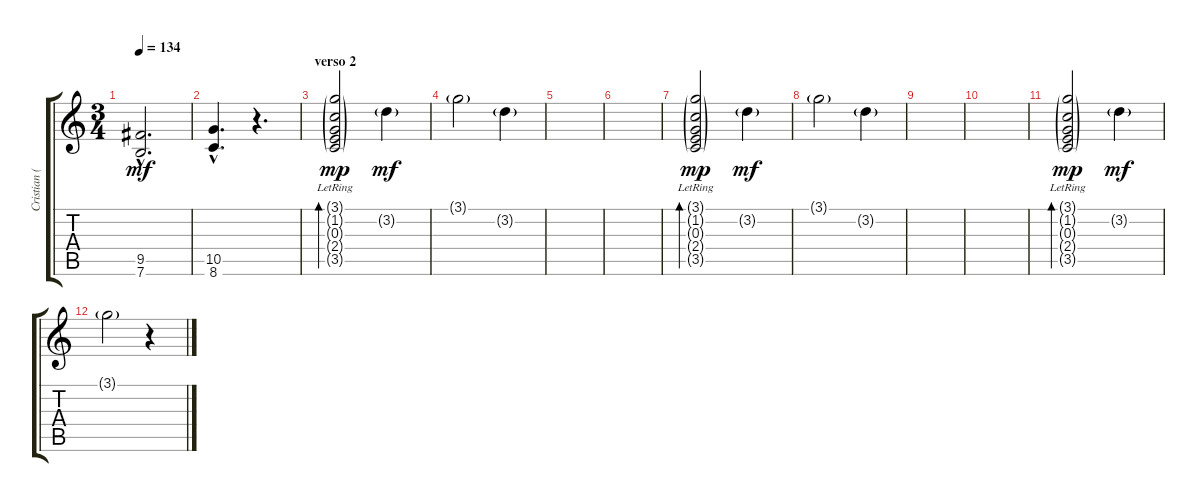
\track ("Cristian (guitarra)" "Cristian (") {instrument electricguitarclean}
\staff {score tabs}
\tuning (E4 B3 G3 D3 A2 E2) {hide}
\ts (3 4)
\tempo 134
\clef g2
\ks c
(9.5{hac} 7.6{hac}).2{d dy mf} |
(10.5{hac} 8.6{hac}).4{d} r.4{d} |
\section ("" "verso 2")
(3.1{g lr} 1.2{g lr} 0.3{g lr} 2.4{g lr} 3.5{g lr}).2{bd 240 dy mp} 3.2{g}.4{dy mf} |
3.1{g}.2 3.2{g}.4 |
|
|
(3.1{g lr} 1.2{g lr} 0.3{g lr} 2.4{g lr} 3.5{g lr}).2{bd 240 dy mp} 3.2{g}.4{dy mf} |
3.1{g}.2 3.2{g}.4 |
|
|
(3.1{g lr} 1.2{g lr} 0.3{g lr} 2.4{g lr} 3.5{g lr}).2{bd 240 dy mp} 3.2{g}.4{dy mf} |
3.1{g}.2 r.4
